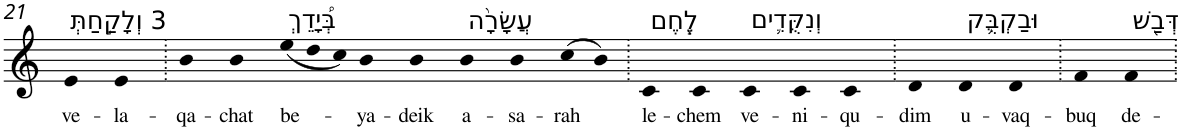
**kern	**text
*part1	*part1
*staff1	*staff1
*I"Piano	*
*I'Pno	*
!!LO:PB:g=z
*clefG2	*
*k[]	*
=21	=21
!LO:TX:a:t=3 וְלָקַ֣חַתְּ	!
!	!LO:LY:b
4e	ve-
!	!LO:LY:b
4e	-la-
=22.	=22.
!	!LO:LY:b
4b	-qa-
!	!LO:LY:b
4b	-chat
*Xtuplet	*
!LO:TX:a:t=בְּ֠יָדֵךְ	!
!	!LO:LY:b
(<12ee	be-
12dd	.
12cc)	.
!	!LO:LY:b
4b	-ya-
!	!LO:LY:b
4b	-deik
!LO:TX:a:t=עֲשָׂרָ֨ה	!
!	!LO:LY:b
4b	a-
!	!LO:LY:b
4b	-sa-
!	!LO:LY:b
(>8cc	-rah
8b)	.
=23.	=23.
!LO:TX:a:t=לֶ֧חֶם	!
!	!LO:LY:b
4c	le-
!	!LO:LY:b
4c	-chem
!LO:TX:a:t=וְנִקֻּדִ֛ים	!
!	!LO:LY:b
4c	ve-
!	!LO:LY:b
4c	-ni-
!	!LO:LY:b
4c	-qu-
=24.	=24.
!	!LO:LY:b
4d	-dim
!LO:TX:a:t=וּבַקְבֻּ֥ק	!
!	!LO:LY:b
4d	u-
!	!LO:LY:b
4d	-vaq-
=25.	=25.
!	!LO:LY:b
4f	-buq
!LO:TX:a:t=דְּבַ֖שׁ	!
!	!LO:LY:b
4f	de-
=.	=.
*-	*-
